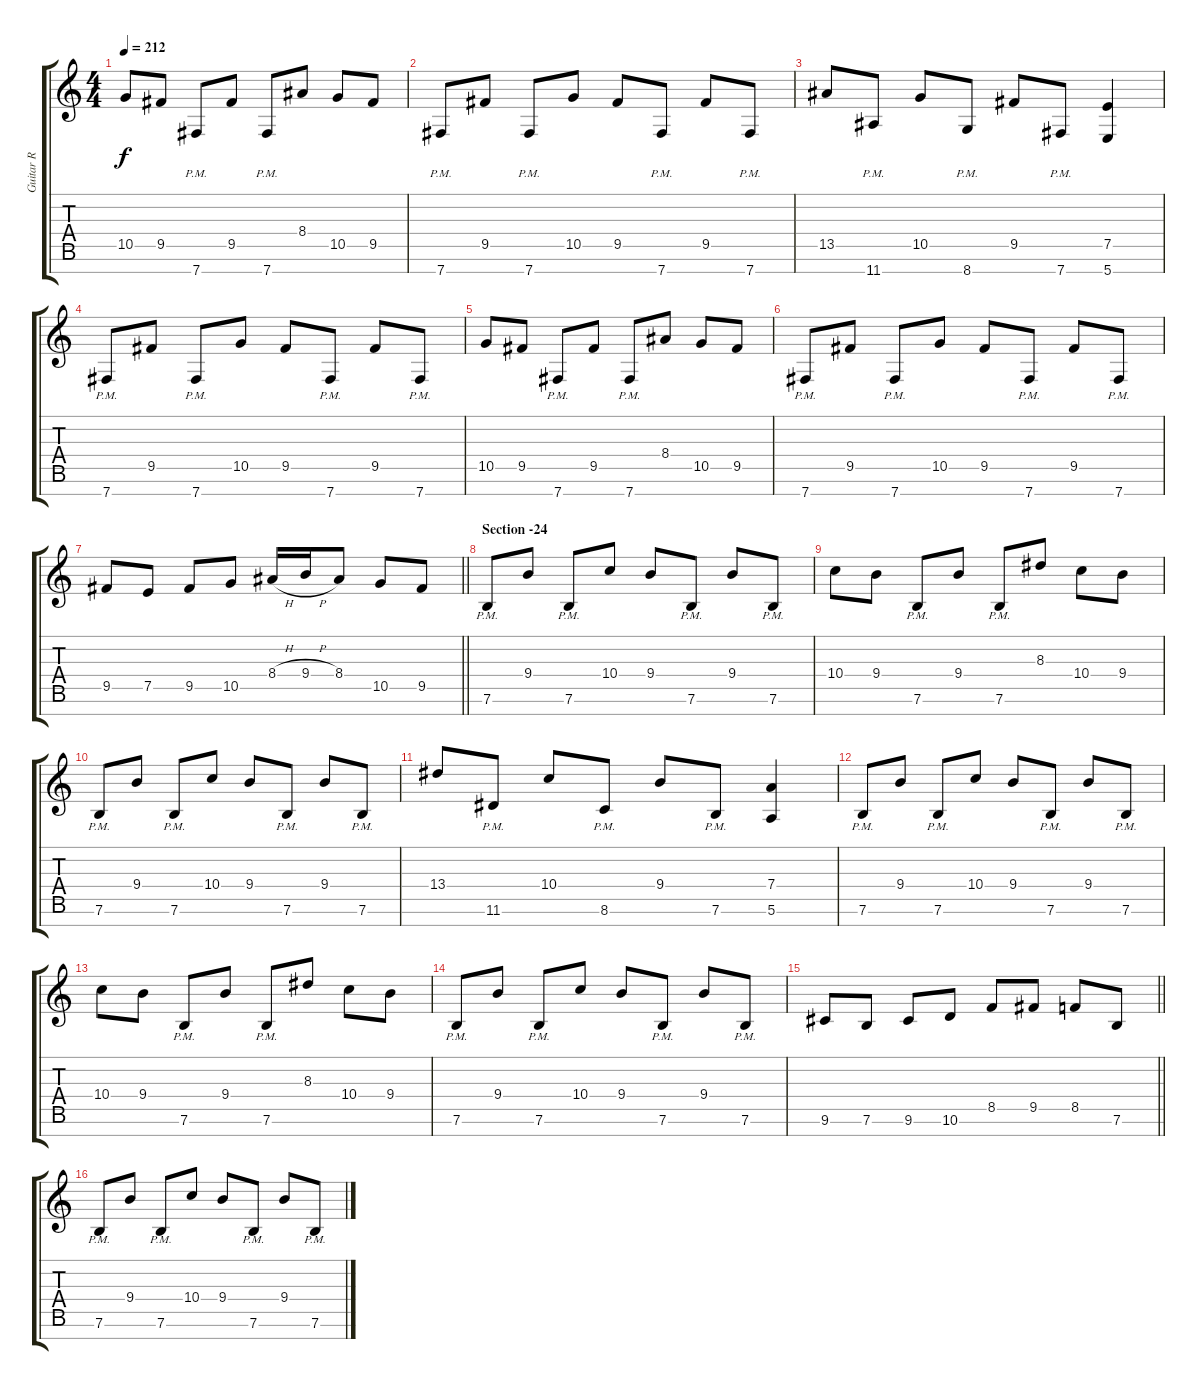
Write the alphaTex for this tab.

\track ("Guitar R" "Guitar R") {instrument overdrivenguitar}
\staff {score tabs}
\tuning (E4 B3 G3 D3 A2 E2 B1) {hide}
\ts (4 4)
\tempo 212
\clef g2
\ks c
10.5.8{dy f} 9.5.8 7.7{pm}.8 9.5.8 7.7{pm}.8 8.4.8 10.5.8 9.5.8 |
7.7{pm}.8 9.5.8 7.7{pm}.8 10.5.8 9.5.8 7.7{pm}.8 9.5.8 7.7{pm}.8 |
13.5.8 11.7{pm}.8 10.5.8 8.7{pm}.8 9.5.8 7.7{pm}.8 (7.5 5.7).4 |
7.7{pm}.8 9.5.8 7.7{pm}.8 10.5.8 9.5.8 7.7{pm}.8 9.5.8 7.7{pm}.8 |
10.5.8 9.5.8 7.7{pm}.8 9.5.8 7.7{pm}.8 8.4.8 10.5.8 9.5.8 |
7.7{pm}.8 9.5.8 7.7{pm}.8 10.5.8 9.5.8 7.7{pm}.8 9.5.8 7.7{pm}.8 |
\barLineRight lightlight
9.5.8 7.5.8 9.5.8 10.5.8 8.4{h}.16 9.4{h}.16 8.4.8 10.5.8 9.5.8 |
\section ("" "Section -24")
7.6{pm}.8 9.4.8 7.6{pm}.8 10.4.8 9.4.8 7.6{pm}.8 9.4.8 7.6{pm}.8 |
10.4.8 9.4.8 7.6{pm}.8 9.4.8 7.6{pm}.8 8.3.8 10.4.8 9.4.8 |
7.6{pm}.8 9.4.8 7.6{pm}.8 10.4.8 9.4.8 7.6{pm}.8 9.4.8 7.6{pm}.8 |
13.4.8 11.6{pm}.8 10.4.8 8.6{pm}.8 9.4.8 7.6{pm}.8 (7.4 5.6).4 |
7.6{pm}.8 9.4.8 7.6{pm}.8 10.4.8 9.4.8 7.6{pm}.8 9.4.8 7.6{pm}.8 |
10.4.8 9.4.8 7.6{pm}.8 9.4.8 7.6{pm}.8 8.3.8 10.4.8 9.4.8 |
7.6{pm}.8 9.4.8 7.6{pm}.8 10.4.8 9.4.8 7.6{pm}.8 9.4.8 7.6{pm}.8 |
\barLineRight lightlight
9.6.8 7.6.8 9.6.8 10.6.8 8.5.8 9.5.8 8.5.8 7.6.8 |
7.6{pm}.8 9.4.8 7.6{pm}.8 10.4.8 9.4.8 7.6{pm}.8 9.4.8 7.6{pm}.8
